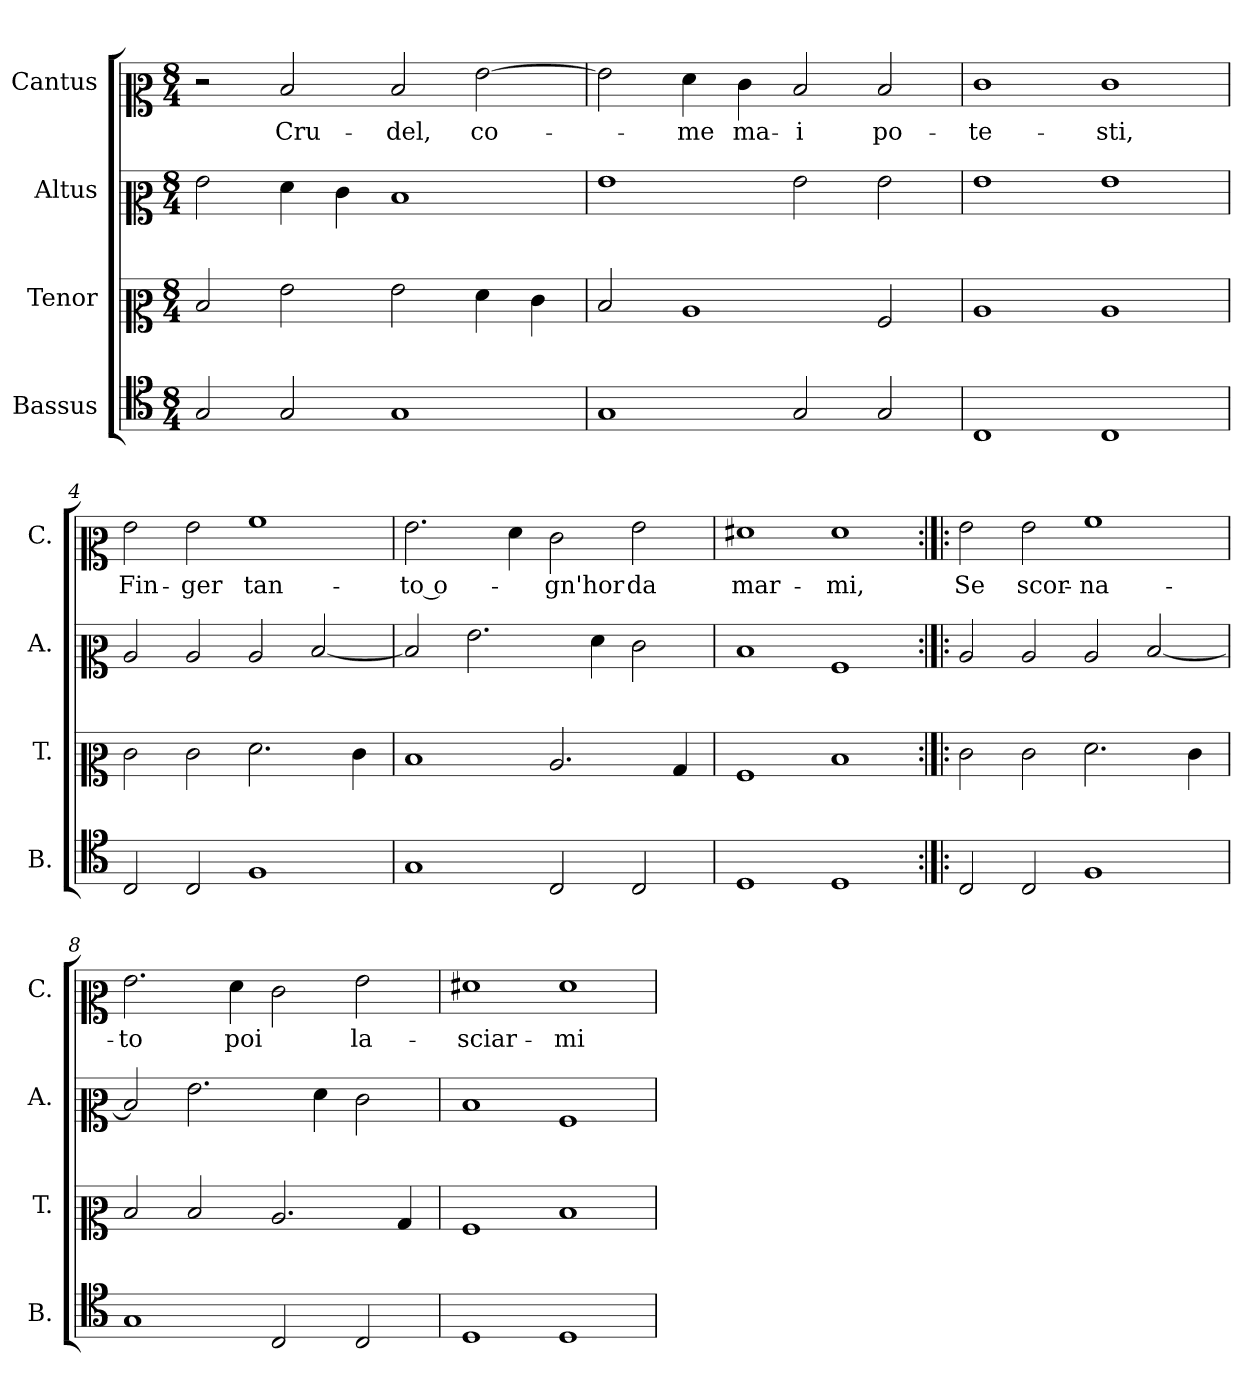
**kern	**kern	**kern	**kern	**text
*part4	*part3	*part2	*part1	*part1
*staff4	*staff3	*staff2	*staff1	*staff1
*I"Bassus	*I"Tenor	*I"Altus	*I"Cantus	*
*I'B.	*I'T.	*I'A.	*I'C.	*
*clefC4	*clefC2	*clefC2	*clefC2	*
*k[]	*k[]	*k[]	*k[]	*
*M8/4	*M8/4	*M8/4	*M8/4	*
=1	=1	=1	=1	=1
2G/	2d/	2g\	2r	.
!	!	!	!	!LO:LY:b
2G/	2g\	4f\	2d/	Cru-
.	.	4e\	.	.
!	!	!	!	!LO:LY:b
1G	2g\	1d	2d/	-del,
!	!	!	!	!LO:LY:b
.	4f\	.	[2g\	co-
.	4e\	.	.	.
=2	=2	=2	=2	=2
1G	2d/	1g	2g\]	.
!	!	!	!	!LO:LY:b
.	1c	.	4f\	-me
!	!	!	!	!LO:LY:b
.	.	.	4e\	ma-
!	!	!	!	!LO:LY:b
2G/	.	2g\	2d/	-i
!	!	!	!	!LO:LY:b
2G/	2A/	2g\	2d/	po-
=3	=3	=3	=3	=3
!	!	!	!	!LO:LY:b
1C	1c	1g	1e	-te-
!	!	!	!	!LO:LY:b
1C	1c	1g	1e	-sti,
=4	=4	=4	=4	=4
!	!	!	!	!LO:LY:b
2C/	2e\	2c/	2g\	Fin-
!	!	!	!	!LO:LY:b
2C/	2e\	2c/	2g\	-ger
!	!	!	!	!LO:LY:b
1F	2.f\	2c/	1a	tan-
.	.	[2d/	.	.
.	4e\	.	.	.
=5	=5	=5	=5	=5
!	!	!	!	!LO:LY:b
1G	1d	2d/]	2.g\	-to o-
.	.	2.g\	.	.
.	.	.	4f\	.
!	!	!	!	!LO:LY:b
2C/	2.c/	.	2e\	-gn'hor
.	.	4f\	.	.
!	!	!	!	!LO:LY:b
2C/	.	2e\	2g\	da
.	4B/	.	.	.
!!LO:LB:g=z
=6	=6	=6	=6	=6
!	!	!	!	!LO:LY:b
1D	1A	1d	1f#X	mar-
!	!	!	!	!LO:LY:b
1D	1d	1A	1f#	-mi,
=7:|!|:	=7:|!|:	=7:|!|:	=7:|!|:	=7:|!|:
!	!	!	!	!LO:LY:b
2C/	2e\	2c/	2g\	Se
!	!	!	!	!LO:LY:b
2C/	2e\	2c/	2g\	scor-
!	!	!	!	!LO:LY:b
1F	2.f\	2c/	1a	-na-
.	.	[2d/	.	.
.	4e\	.	.	.
=8	=8	=8	=8	=8
!	!	!	!	!LO:LY:b
1G	2d/	2d/]	2.g\	-to
.	2d/	2.g\	.	.
!	!	!	!	!LO:LY:b
.	.	.	4f\	poi
2C/	2.c/	.	2e\	.
.	.	4f\	.	.
!	!	!	!	!LO:LY:b
2C/	.	2e\	2g\	la-
.	4B/	.	.	.
=9	=9	=9	=9	=9
!	!	!	!	!LO:LY:b
1D	1A	1d	1f#X	-sciar-
!	!	!	!	!LO:LY:b
1D	1d	1A	1f#	-mi
=	=	=	=	=
*-	*-	*-	*-	*-
